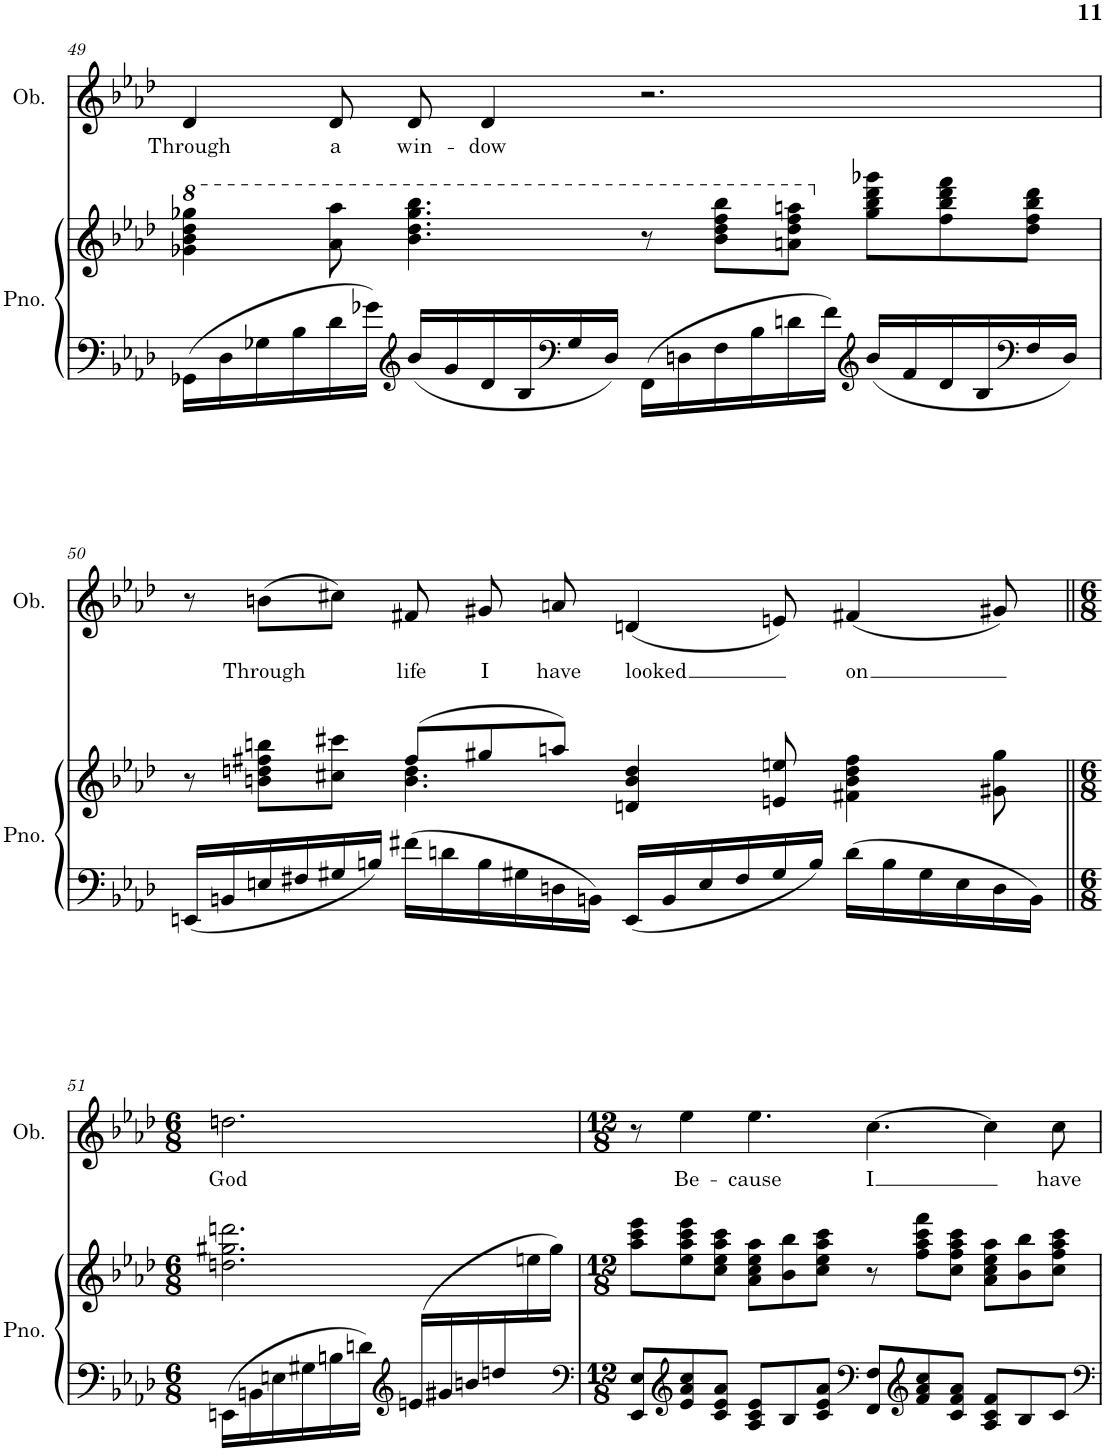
**kern	**kern	**kern	**text
*part2	*part2	*part1	*part1
*staff3	*staff2	*staff1	*staff1
*I"Piano	*	*I"Oboe	*
*I'Pno.	*	*I'Ob.	*
!!LO:PB:g=z
*clefF4	*clefG2	*clefG2	*
*k[b-e-a-d-]	*k[b-e-a-d-]	*k[b-e-a-d-]	*
*M12/8	*M12/8	*M12/8	*
*	*8va	*	*
=49	=49	=49	=49
!	!	!	!LO:LY:b
16GG-X\LL	4gg-X\ 4bb-\ 4ddd-\ 4ggg-X\	4d-/	Through
16D-\	.	.	.
16G-X\	.	.	.
16B-\	.	.	.
!	!	!	!LO:LY:b
16d-\	8aa-\ 8aaa-\	8d-/	a
16g-X\JJ	.	.	.
*clefG2	*	*	*
!	!	!	!LO:LY:b
16b-/LL	4.bb-\ 4.ddd-\ 4.ggg-\ 4.bbb-\	8d-/	win-
16g-/	.	.	.
!	!	!	!LO:LY:b
16d-/	.	4d-/	-dow
16B-/	.	.	.
*clefF4	*	*	*
16G-/	.	.	.
16D-/JJ	.	.	.
16FF\LL	8r	2.r	.
16Dn\	.	.	.
16F\	8bb-\ 8ddd-\ 8fff\ 8bbb-\L	.	.
16B-\	.	.	.
16dn\	8aan\ 8ddd-\ 8fff\ 8aaan\J	.	.
16f\JJ	.	.	.
*clefG2	*	*	*
*	*X8va	*	*
16b-/LL	8gg-\ 8bb-\ 8ddd-\ 8ggg-X\L	.	.
16f/	.	.	.
16d/	8ff\ 8bb-\ 8ddd-\ 8fff\	.	.
16B-/	.	.	.
*clefF4	*	*	*
16F/	8dd-\ 8ff\ 8bb-\ 8ddd-\J	.	.
16D/JJ	.	.	.
!!LO:LB:g=z
=50	=50	=50	=50
*	*^	*	*
16EEn/LL	8r	4.ryy	8r	.
16BBn/	.	.	.	.
!	!	!	!	!LO:LY:b
16En/	8bn\ 8ddn\ 8ff#X\ 8bbn\L	.	(8bn\L	Through
16F#X/	.	.	.	.
16G#X/	8cc#X\ 8ccc#X\J	.	8cc#X\J)	.
16Bn/JJ	.	.	.	.
!	!	!	!	!LO:LY:b
16f#X\LL	(8ff#/L	4.b\ 4.dd\	8f#X/	life
16dn\	.	.	.	.
!	!	!	!	!LO:LY:b
16B\	8gg#X/	.	8g#X/	I
16G#X\	.	.	.	.
!	!	!	!	!LO:LY:b
16Dn\	8aan/J)	.	8an/	have
16BBn\JJ	.	.	.	.
!	!	!	!	!LO:LY:b
16EE/LL	4dn/ 4b/ 4dd/	2.ryy	(4dn/	looked
16BB/	.	.	.	.
16E/	.	.	.	.
16F#/	.	.	.	.
16G#/	8en/ 8een/	.	8en/)	.
16B/JJ	.	.	.	.
!	!	!	!	!LO:LY:b
16d\LL	4f#X\ 4b\ 4dd\ 4ff#\	.	(4f#X/	on
16B\	.	.	.	.
16G#\	.	.	.	.
16E\	.	.	.	.
16D\	8g#X\ 8gg#\	.	8g#X/)	.
16BB\JJ	.	.	.	.
!!LO:LB:g=z
=51||	=51||	=51||	=51||	=51||
*M6/8	*M6/8	*	*M6/8	*
!	!	!	!	!LO:LY:b
16EEn\LL	2.ddn\ 2.gg#X\ 2.dddn\	8ryy	2.ddn\	God
16BBn\	.	.	.	.
*	*v	*v	*	*
16En\	.	.	.
16G#X\	.	.	.
16Bn\	.	.	.
16dn\JJ	.	.	.
*clefG2	*	*	*
(16en/LL	.	.	.
16g#X/	.	.	.
16bn/	.	.	.
16ddn/	.	.	.
*	*^	*	*
8ryy	.	16een\	.	.
.	.	16gg#\JJ)	.	.
*	*v	*v	*	*
=52	=52	=52	=52
*clefF4	*	*	*
*M12/8	*M12/8	*M12/8	*
8EE-/ 8E-/L	8aa-\ 8ccc\ 8eee-\L	8r	.
*clefG2	*	*	*
!	!	!	!LO:LY:b
8e-/ 8a-/ 8cc/	8ee-\ 8aa-\ 8ccc\ 8eee-\	4ee-\	Be-
8c/ 8e-/ 8a-/J	8cc\ 8ee-\ 8aa-\ 8ccc\J	.	.
!	!	!	!LO:LY:b
8A-/ 8c/ 8e-/L	8a-\ 8cc\ 8ee-\ 8aa-\L	4.ee-\	-cause
8B-/	8b-\ 8bb-\	.	.
8c/ 8e-/ 8a-/J	8cc\ 8ee-\ 8aa-\ 8ccc\J	.	.
*clefF4	*	*	*
!	!	!	!LO:LY:b
8FF/ 8F/L	8r	[4.cc\	I
*clefG2	*	*	*
8f/ 8a-/ 8cc/	8ff\ 8aa-\ 8ccc\ 8fff\L	.	.
8c/ 8f/ 8a-/J	8cc\ 8ff\ 8aa-\ 8ccc\J	.	.
8A-/ 8c/ 8f/L	8a-\ 8cc\ 8ee-\ 8aa-\L	4cc\]	.
8B-/	8b-\ 8bb-\	.	.
!	!	!	!LO:LY:b
8c/J	8cc\ 8ff\ 8aa-\ 8ccc\J	8cc\	have
=	=	=	=
*-	*-	*-	*-
